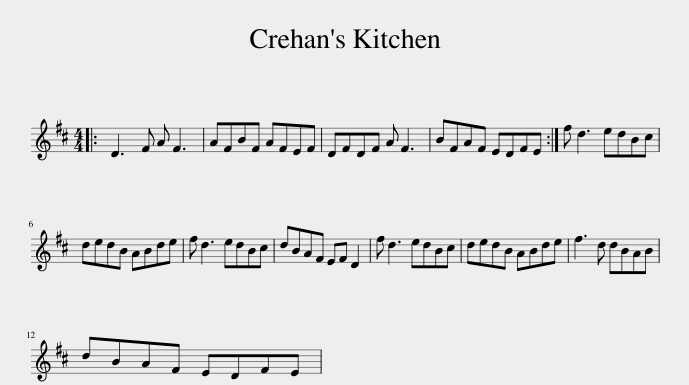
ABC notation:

X:1
L:1/8
M:4/4
I:linebreak $
K:D
V:1 treble
V:1
|: D3 F A F3 | AFBF AFEF | DFDF A F3 | BFAF EDFE :| f d3 edBc |$ %5
 dedB ABde | f d3 edBc | dBAF EF D2 | f d3 edBc | dedB ABde | %10
 f3 d dBAB |$ dBAF EDFE | %12
